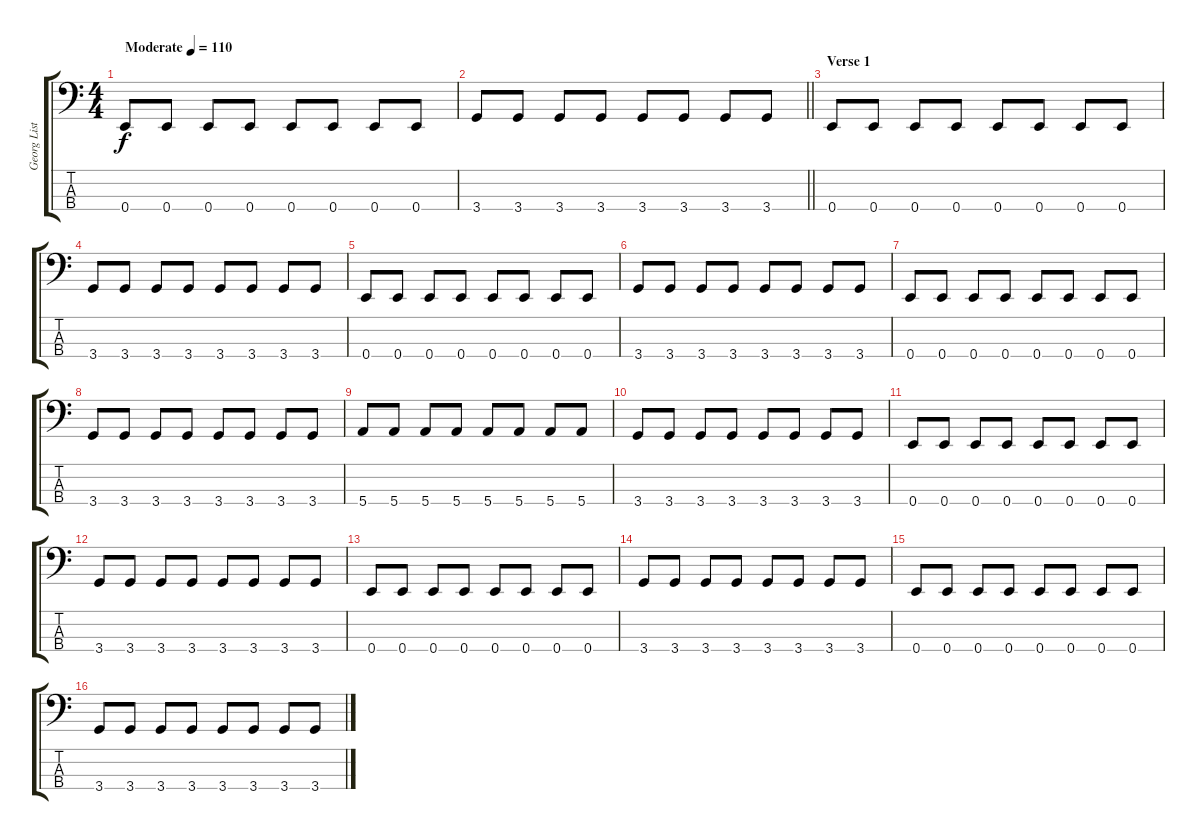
\track ("Georg Listing " "Georg List") {instrument electricbassfinger}
\staff {score tabs}
\tuning (G2 D2 A1 E1) {hide}
\ts (4 4)
\tempo (110 "Moderate")
\clef f4
\ks c
0.4.8{dy f instrument electricbassfinger} 0.4.8 0.4.8 0.4.8 0.4.8 0.4.8 0.4.8 0.4.8 |
\barLineRight lightlight
3.4.8 3.4.8 3.4.8 3.4.8 3.4.8 3.4.8 3.4.8 3.4.8 |
\section ("" "Verse 1")
0.4.8 0.4.8 0.4.8 0.4.8 0.4.8 0.4.8 0.4.8 0.4.8 |
3.4.8 3.4.8 3.4.8 3.4.8 3.4.8 3.4.8 3.4.8 3.4.8 |
0.4.8 0.4.8 0.4.8 0.4.8 0.4.8 0.4.8 0.4.8 0.4.8 |
3.4.8 3.4.8 3.4.8 3.4.8 3.4.8 3.4.8 3.4.8 3.4.8 |
0.4.8 0.4.8 0.4.8 0.4.8 0.4.8 0.4.8 0.4.8 0.4.8 |
3.4.8 3.4.8 3.4.8 3.4.8 3.4.8 3.4.8 3.4.8 3.4.8 |
5.4.8 5.4.8 5.4.8 5.4.8 5.4.8 5.4.8 5.4.8 5.4.8 |
3.4.8 3.4.8 3.4.8 3.4.8 3.4.8 3.4.8 3.4.8 3.4.8 |
0.4.8 0.4.8 0.4.8 0.4.8 0.4.8 0.4.8 0.4.8 0.4.8 |
3.4.8 3.4.8 3.4.8 3.4.8 3.4.8 3.4.8 3.4.8 3.4.8 |
0.4.8 0.4.8 0.4.8 0.4.8 0.4.8 0.4.8 0.4.8 0.4.8 |
3.4.8 3.4.8 3.4.8 3.4.8 3.4.8 3.4.8 3.4.8 3.4.8 |
0.4.8 0.4.8 0.4.8 0.4.8 0.4.8 0.4.8 0.4.8 0.4.8 |
3.4.8 3.4.8 3.4.8 3.4.8 3.4.8 3.4.8 3.4.8 3.4.8
